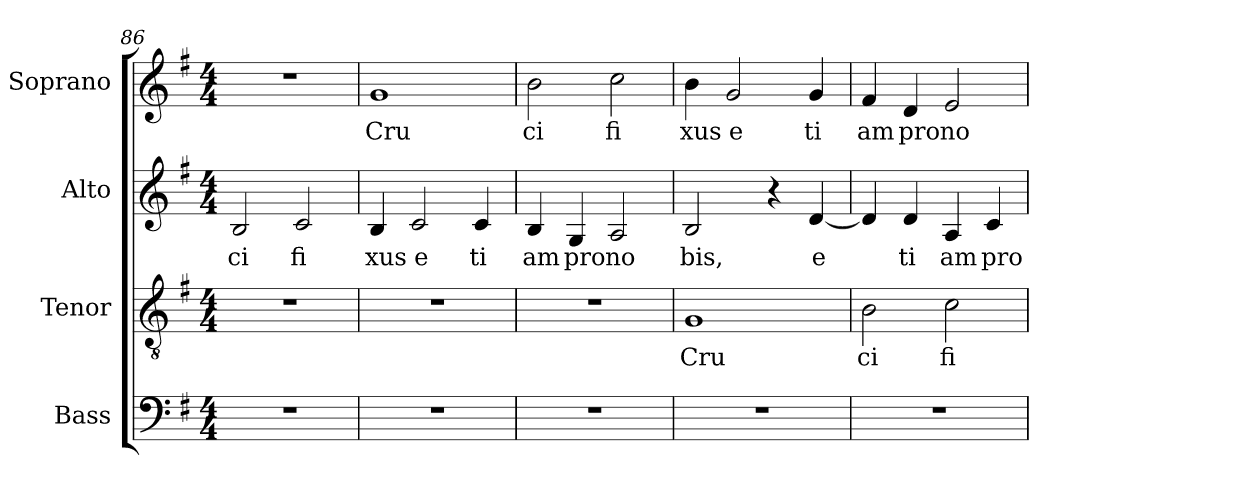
**kern	**kern	**text	**kern	**text	**kern	**text
*part4	*part3	*part3	*part2	*part2	*part1	*part1
*staff4	*staff3	*staff3	*staff2	*staff2	*staff1	*staff1
*I"Bass	*I"Tenor	*	*I"Alto	*	*I"Soprano	*
*I'B.	*I'T.	*	*I'A.	*	*I'S.	*
*clefF4	*clefGv2	*	*clefG2	*	*clefG2	*
*	*ITrd7c12	*	*	*	*	*
*k[f#]	*k[f#]	*	*k[f#]	*	*k[f#]	*
*G:	*G:	*	*G:	*	*G:	*
*M4/4	*M4/4	*	*M4/4	*	*M4/4	*
=86	=86	=86	=86	=86	=86	=86
!	!	!	!	!LO:LY:b:color=#000000	!	!
1r	1r	.	2Bi/	ci	1r	.
!	!	!	!	!LO:LY:b:color=#000000	!	!
.	.	.	2ci/	fi	.	.
=87	=87	=87	=87	=87	=87	=87
!	!	!	!	!LO:LY:b:color=#000000	!	!
!	!	!	!	!	!	!LO:LY:b:color=#000000
1r	1r	.	4Bi/	xus	1gi	Cru
!	!	!	!	!LO:LY:b:color=#000000	!	!
.	.	.	2ci/	e	.	.
!	!	!	!	!LO:LY:b:color=#000000	!	!
.	.	.	4ci/	ti	.	.
=88	=88	=88	=88	=88	=88	=88
!	!	!	!	!LO:LY:b:color=#000000	!	!
!	!	!	!	!	!	!LO:LY:b:color=#000000
1r	1r	.	4Bi/	am	2bi\	ci
!	!	!	!	!LO:LY:b:color=#000000	!	!
.	.	.	4Gi/	pro	.	.
!	!	!	!	!LO:LY:b:color=#000000	!	!
!	!	!	!	!	!	!LO:LY:b:color=#000000
.	.	.	2Ai/	no	2cci\	fi
=89	=89	=89	=89	=89	=89	=89
!	!	!LO:LY:b:color=#000000	!	!	!	!
!	!	!	!	!LO:LY:b:color=#000000	!	!
!	!	!	!	!	!	!LO:LY:b:color=#000000
1r	1GGi	Cru	2Bi/	bis,	4bi\	xus
!	!	!	!	!	!	!LO:LY:b:color=#000000
.	.	.	.	.	2gi/	e
.	.	.	4r	.	.	.
!	!	!	!	!LO:LY:b:color=#000000	!	!
!	!	!	!	!	!	!LO:LY:b:color=#000000
.	.	.	[4di/	e	4gi/	ti
=90	=90	=90	=90	=90	=90	=90
!	!	!LO:LY:b:color=#000000	!	!	!	!
!	!	!	!	!	!	!LO:LY:b:color=#000000
1r	2BBi\	ci	4di/]	.	4f#i/	am
!	!	!	!	!LO:LY:b:color=#000000	!	!
!	!	!	!	!	!	!LO:LY:b:color=#000000
.	.	.	4di/	ti	4di/	pro
!	!	!LO:LY:b:color=#000000	!	!	!	!
!	!	!	!	!LO:LY:b:color=#000000	!	!
!	!	!	!	!	!	!LO:LY:b:color=#000000
.	2Ci\	fi	4Ai/	am	2ei/	no
!	!	!	!	!LO:LY:b:color=#000000	!	!
.	.	.	4ci/	pro	.	.
=	=	=	=	=	=	=
*-	*-	*-	*-	*-	*-	*-
